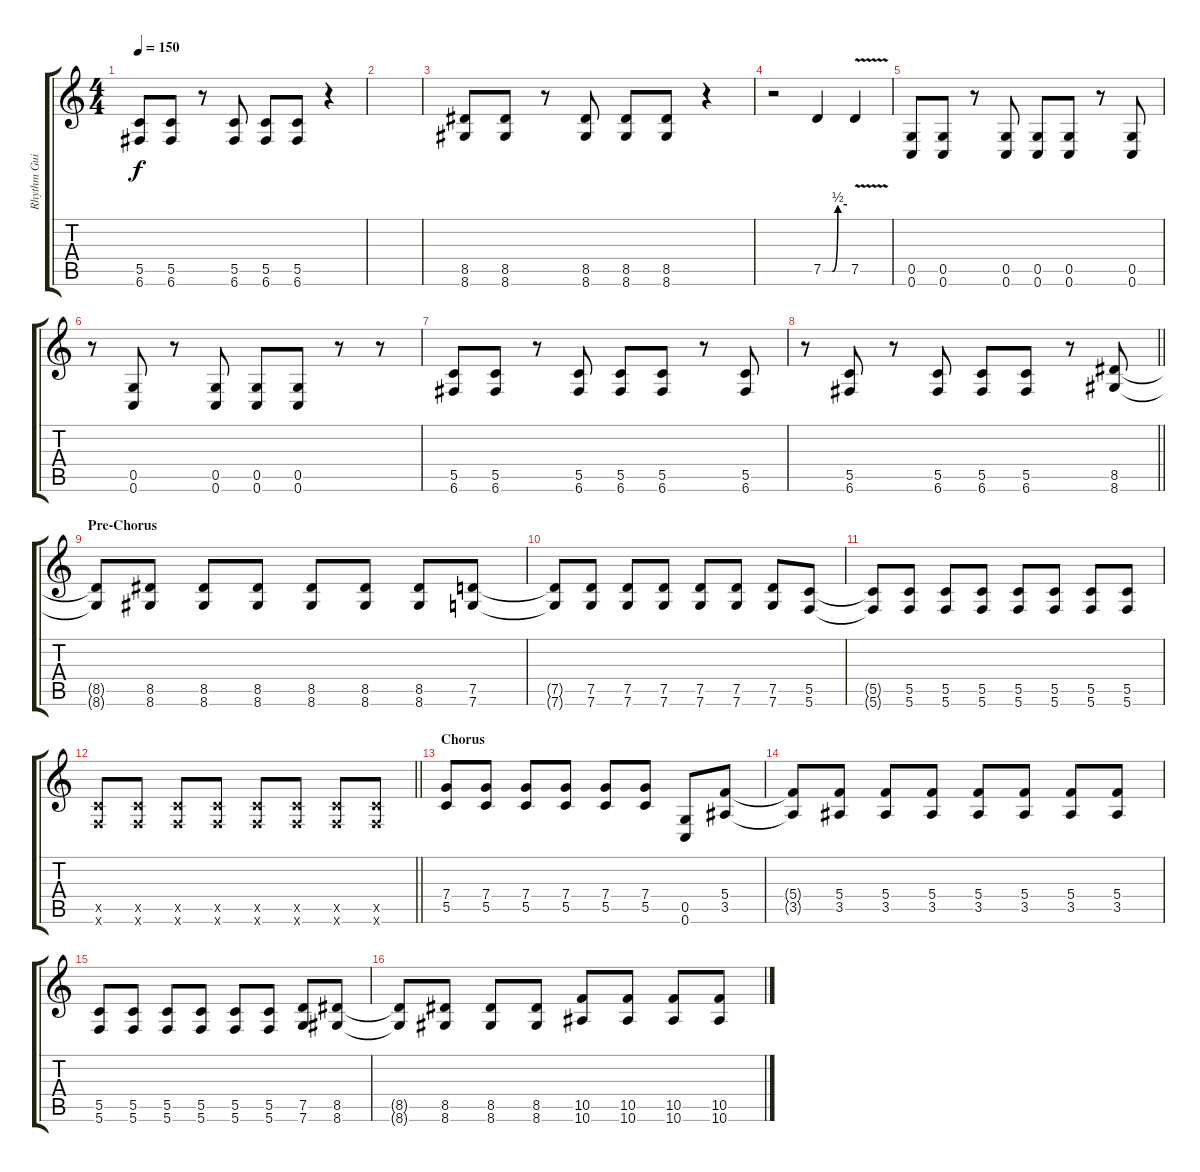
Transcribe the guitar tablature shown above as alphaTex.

\track ("Rhythm Guitar R" "Rhythm Gui") {instrument distortionguitar}
\staff {score tabs}
\tuning (D4 A3 F3 C3 G2 C2) {hide}
\ts (4 4)
\tempo 150
\clef g2
\ks c
(5.5 6.6).8{dy f} (5.5 6.6).8 r.8 (5.5 6.6).8 (5.5 6.6).8 (5.5 6.6).8 r.4 |
|
(8.5 8.6).8 (8.5 8.6).8 r.8 (8.5 8.6).8 (8.5 8.6).8 (8.5 8.6).8 r.4 |
r.2 7.5{be (custom 0 0 23 0 37 2 60 2)}.4 7.5{v}.4 |
(0.5 0.6).8 (0.5 0.6).8 r.8 (0.5 0.6).8 (0.5 0.6).8 (0.5 0.6).8 r.8 (0.5 0.6).8 |
r.8 (0.5 0.6).8 r.8 (0.5 0.6).8 (0.5 0.6).8 (0.5 0.6).8 r.8 r.8 |
(5.5 6.6).8 (5.5 6.6).8 r.8 (5.5 6.6).8 (5.5 6.6).8 (5.5 6.6).8 r.8 (5.5 6.6).8 |
\barLineRight lightlight
r.8 (5.5 6.6).8 r.8 (5.5 6.6).8 (5.5 6.6).8 (5.5 6.6).8 r.8 (8.5 8.6).8 |
\section ("" "Pre-Chorus")
(8.5{t} 8.6{t}).8 (8.5 8.6).8 (8.5 8.6).8 (8.5 8.6).8 (8.5 8.6).8 (8.5 8.6).8 (8.5 8.6).8 (7.5 7.6).8 |
(7.5{t} 7.6{t}).8 (7.5 7.6).8 (7.5 7.6).8 (7.5 7.6).8 (7.5 7.6).8 (7.5 7.6).8 (7.5 7.6).8 (5.5 5.6).8 |
(5.5{t} 5.6{t}).8 (5.5 5.6).8 (5.5 5.6).8 (5.5 5.6).8 (5.5 5.6).8 (5.5 5.6).8 (5.5 5.6).8 (5.5 5.6).8 |
\barLineRight lightlight
(5.5{x} 5.6{x}).8 (5.5{x} 5.6{x}).8 (5.5{x} 5.6{x}).8 (5.5{x} 5.6{x}).8 (5.5{x} 5.6{x}).8 (5.5{x} 5.6{x}).8 (5.5{x} 5.6{x}).8 (5.5{x} 5.6{x}).8 |
\section ("" "Chorus")
(7.4 5.5).8 (7.4 5.5).8 (7.4 5.5).8 (7.4 5.5).8 (7.4 5.5).8 (7.4 5.5).8 (0.5 0.6).8 (5.4 3.5).8 |
(5.4{t} 3.5{t}).8 (5.4 3.5).8 (5.4 3.5).8 (5.4 3.5).8 (5.4 3.5).8 (5.4 3.5).8 (5.4 3.5).8 (5.4 3.5).8 |
(5.5 5.6).8 (5.5 5.6).8 (5.5 5.6).8 (5.5 5.6).8 (5.5 5.6).8 (5.5 5.6).8 (7.5 7.6).8 (8.5 8.6).8 |
(8.5{t} 8.6{t}).8 (8.5 8.6).8 (8.5 8.6).8 (8.5 8.6).8 (10.5 10.6).8 (10.5 10.6).8 (10.5 10.6).8 (10.5 10.6).8
